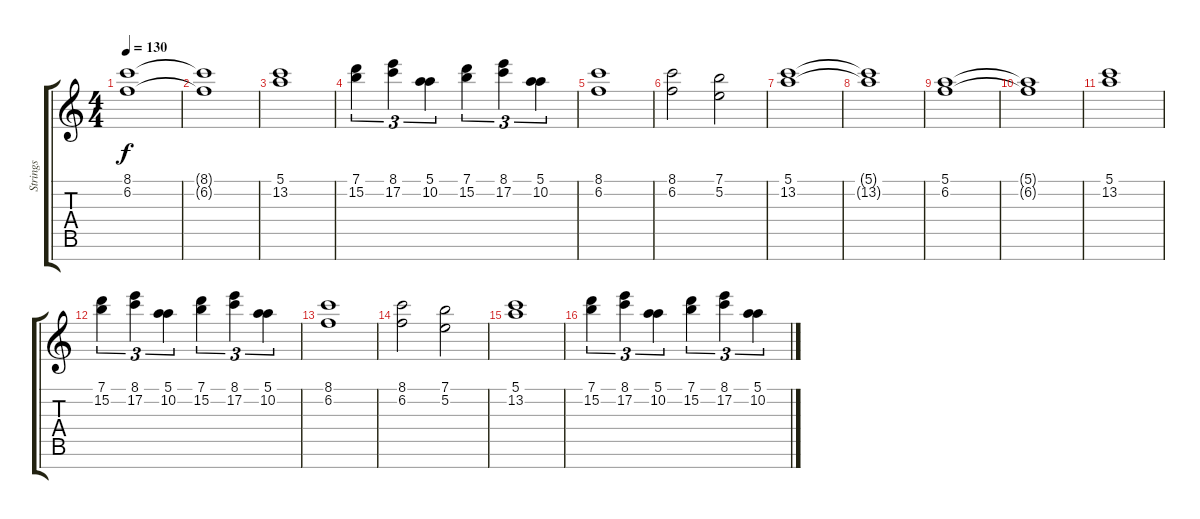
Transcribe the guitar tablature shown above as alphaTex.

\track ("Strings" "Strings") {instrument synthstrings1}
\staff {score tabs}
\tuning (E5 B4 G4 D4 A3 E3 A2) {hide}
\ts (4 4)
\tempo 130
\clef g2
\ks c
(8.1 6.2).1{dy f} |
(8.1{t} 6.2{t}).1 |
(5.1 13.2).1 |
(7.1 15.2).4{tu (3 2)} (8.1 17.2).4{tu (3 2)} (5.1 10.2).4{tu (3 2)} (7.1 15.2).4{tu (3 2)} (8.1 17.2).4{tu (3 2)} (5.1 10.2).4{tu (3 2)} |
(8.1 6.2).1 |
(8.1 6.2).2 (7.1 5.2).2 |
(5.1 13.2).1 |
(5.1{t} 13.2{t}).1 |
(5.1 6.2).1 |
(5.1{t} 6.2{t}).1 |
(5.1 13.2).1 |
(7.1 15.2).4{tu (3 2)} (8.1 17.2).4{tu (3 2)} (5.1 10.2).4{tu (3 2)} (7.1 15.2).4{tu (3 2)} (8.1 17.2).4{tu (3 2)} (5.1 10.2).4{tu (3 2)} |
(8.1 6.2).1 |
(8.1 6.2).2 (7.1 5.2).2 |
(5.1 13.2).1 |
(7.1 15.2).4{tu (3 2)} (8.1 17.2).4{tu (3 2)} (5.1 10.2).4{tu (3 2)} (7.1 15.2).4{tu (3 2)} (8.1 17.2).4{tu (3 2)} (5.1 10.2).4{tu (3 2)}
